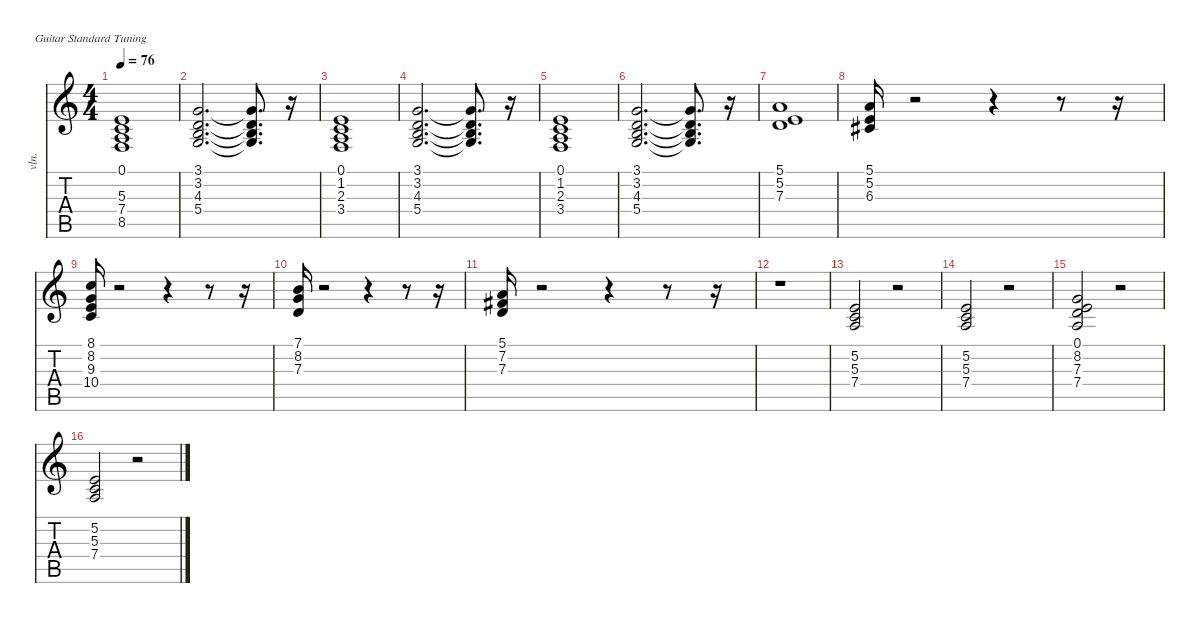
\defaultSystemsLayout 4
\hideDynamics
\bracketExtendMode nobrackets
\otherSystemsTrackNameOrientation horizontal
\track ("Strings (Rhythm)" "vln.") {instrument synthstrings2}
\staff {score tabs}
\tuning (E4 B3 G3 D3 A2 E2)
\ts (4 4)
\tempo 76
\clef g2
\ks c
(0.1 5.3 7.4 8.5).1{dy f} |
(3.1 3.2 4.3 5.4).2{d} (3.1{t} 3.2{t} 4.3{t} 5.4{t}).8{d} r.16 |
(0.1 1.2 2.3 3.4).1 |
(3.1 3.2 4.3 5.4).2{d} (3.1{t} 3.2{t} 4.3{t} 5.4{t}).8{d} r.16 |
(0.1 1.2 2.3 3.4).1 |
(3.1 3.2 4.3 5.4).2{d} (3.1{t} 3.2{t} 4.3{t} 5.4{t}).8{d} r.16 |
(5.1 5.2 7.3).1 |
(5.1 5.2 6.3{acc #}).16 r.2 r.4 r.8 r.16 |
(8.1 8.2 9.3 10.4).16 r.2 r.4 r.8 r.16 |
(7.1 8.2 7.3).16 r.2 r.4 r.8 r.16 |
(5.1 7.2{acc #} 7.3).16 r.2 r.4 r.8 r.16 |
r.1 |
(5.2 5.3 7.4).2 r.2 |
(5.2 5.3 7.4).2 r.2 |
(0.1 8.2 7.3 7.4).2 r.2 |
(5.2 5.3 7.4).2 r.2
